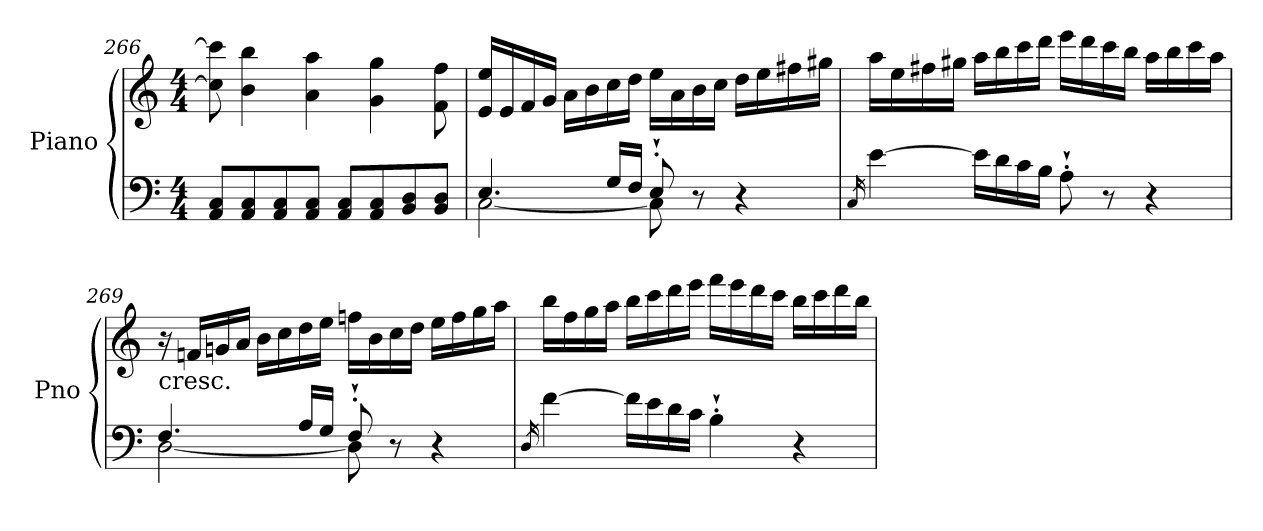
**kern	**kern
*part1	*part1
*staff2	*staff1
*I"Piano	*
*I'Pno	*
*clefF4	*clefG2
*k[]	*k[]
*M4/4	*M4/4
=266	=266
8AA/ 8C/L	8cc\] 8ccc\]
8AA/ 8C/	4b\ 4bb\
8AA/ 8C/	.
8AA/ 8C/J	4a\ 4aa\
8AA/ 8C/L	.
8AA/ 8C/	4g\ 4gg\
8BB/ 8D/	.
8BB/ 8D/J	8f\ 8ff\
=267	=267
*^	*
4.E/	[2C\	16e/ 16ee/LL
.	.	16e/
.	.	16f/
.	.	16g/JJ
.	.	16a\LL
.	.	16b\
16G/LL	.	16cc\
16F/JJ	.	16dd\JJ
8E'`/	8C\]	16ee\LL
.	.	16a\
8r	4.ryy	16b\
.	.	16cc\JJ
4r	.	16dd\LL
.	.	16ee\
.	.	16ff#X\
.	.	16gg#X\JJ
*v	*v	*
=268	=268
16qC/	.
[4e\	16aa\LL
.	16ee\
.	16ff#X\
.	16gg#X\JJ
16e\LL]	16aa\LL
16d\	16bb\
16c\	16ccc\
16B\JJ	16ddd\JJ
8A'`\	16eee\LL
.	16ddd\
8r	16ccc\
.	16bb\JJ
4r	16aa\LL
.	16bb\
.	16ccc\
.	16aa\JJ
=269	=269
*^	*
!	!	!LO:TX:b:t=cresc.
4.F/	[2D\	16r
.	.	16fn/LL
.	.	16gn/
.	.	16a/JJ
.	.	16b\LL
.	.	16cc\
16A/LL	.	16dd\
16G/JJ	.	16ee\JJ
8F'`/	8D\]	16ffn\LL
.	.	16b\
8r	4.ryy	16cc\
.	.	16dd\JJ
4r	.	16ee\LL
.	.	16ff\
.	.	16gg\
.	.	16aa\JJ
*v	*v	*
=270	=270
16qD/	.
[4f\	16bb\LL
.	16ff\
.	16gg\
.	16aa\JJ
16f\LL]	16bb\LL
16e\	16ccc\
16d\	16ddd\
16c\JJ	16eee\JJ
4B'`\	16fff\LL
.	16eee\
.	16ddd\
.	16ccc\JJ
4r	16bb\LL
.	16ccc\
.	16ddd\
.	16bb\JJ
=	=
*-	*-
